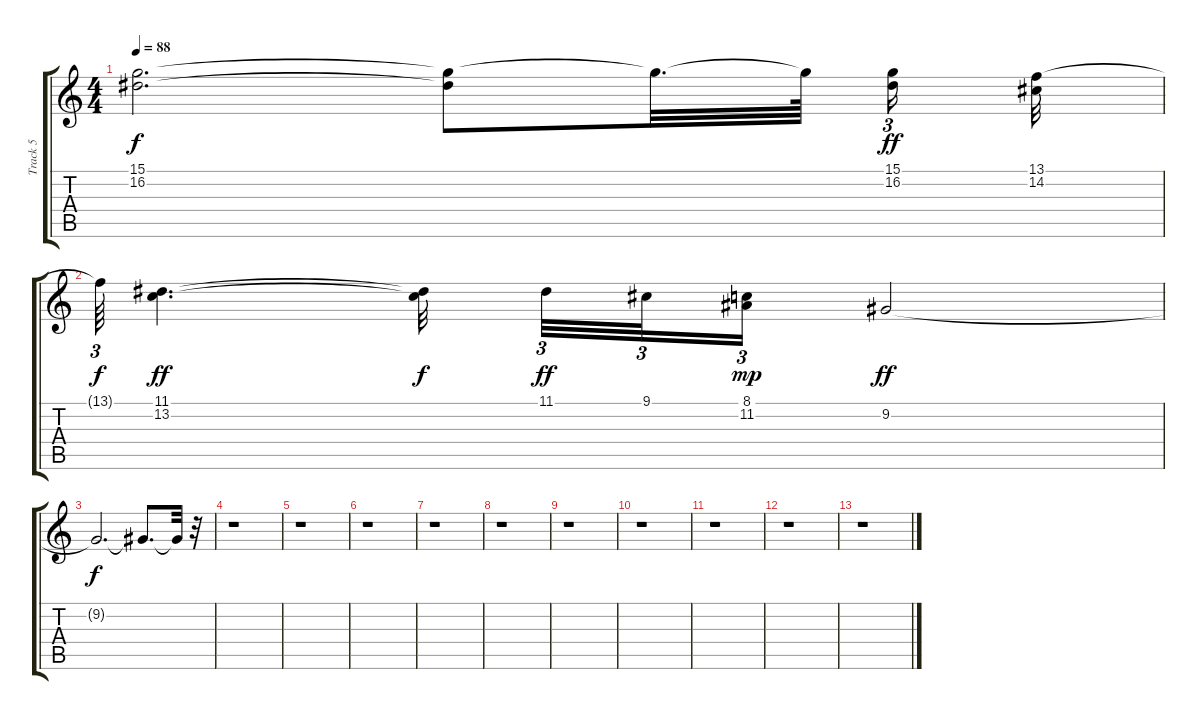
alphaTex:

\track ("Track 5" "Track 5") {instrument flute}
\staff {score tabs}
\tuning (E4 B3 G3 D3 A2 E2) {hide}
\ts (4 4)
\tempo 88
\clef g2
\ks c
(15.1{t} 16.2{t}).2{d dy f} (15.1{t} 16.2{t}).8 15.1{t}.32{d} 15.1{t}.64 (15.1 16.2).16{tu (3 2) dy ff} (13.1 14.2).32 |
13.1{t}.64{tu (3 2) dy f} (11.1 13.2).4{d dy ff} (11.1{t} 13.2{t}).32{dy f} 11.1.32{tu (3 2) dy ff} 9.1.32{tu (3 2)} (8.1 11.2).16{tu (3 2) dy mp} 9.2.2{dy ff} |
9.2{t}.2{d dy f} 9.2{t}.8{d} 9.2{t}.32 r.32 |
r.1 |
r.1 |
r.1 |
r.1 |
r.1 |
r.1 |
r.1 |
r.1 |
r.1 |
r.1
